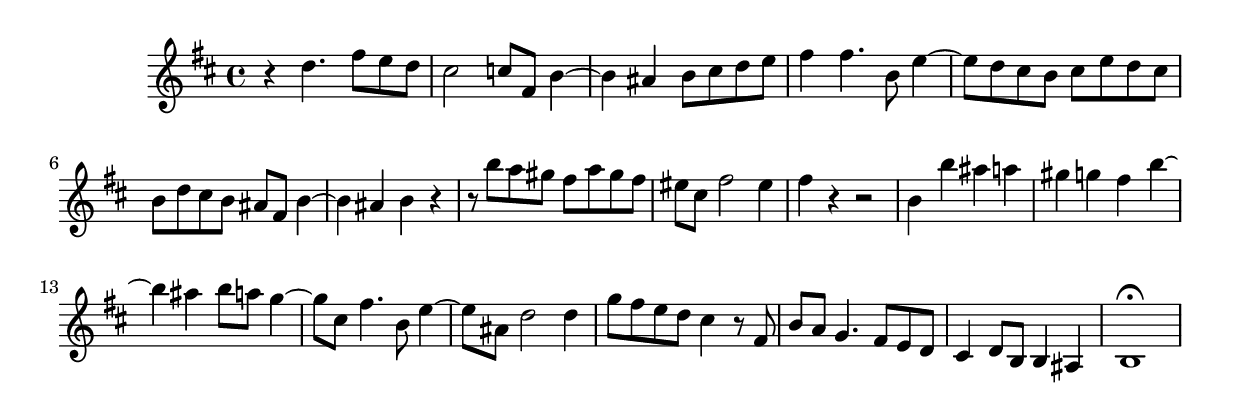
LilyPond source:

\relative c' {
  \key b \minor
  \time 4/4

  r4 d'4. fis8 e d
  cis2 ~ c8 fis, b4 ~
  b ais b8 cis d e
  fis4 fis4. b,8 e4 ~
  e8 d cis b cis e d cis
  b d cis b ais fis b4 ~
  b ais b r
  r8 b' a gis fis a gis fis
  eis cis fis2 eis4
  fis r r2
  b,4 b' ais a
  gis g fis b ~
  b ais b8 a g4 ~
  g8 cis, fis4. b,8 e4 ~
  e8 ais, d2 d4
  g8 fis e d cis4 r8 fis,
  b a g4. fis8 e d
  cis4 d8 b b4 ais
  b1\fermata
}